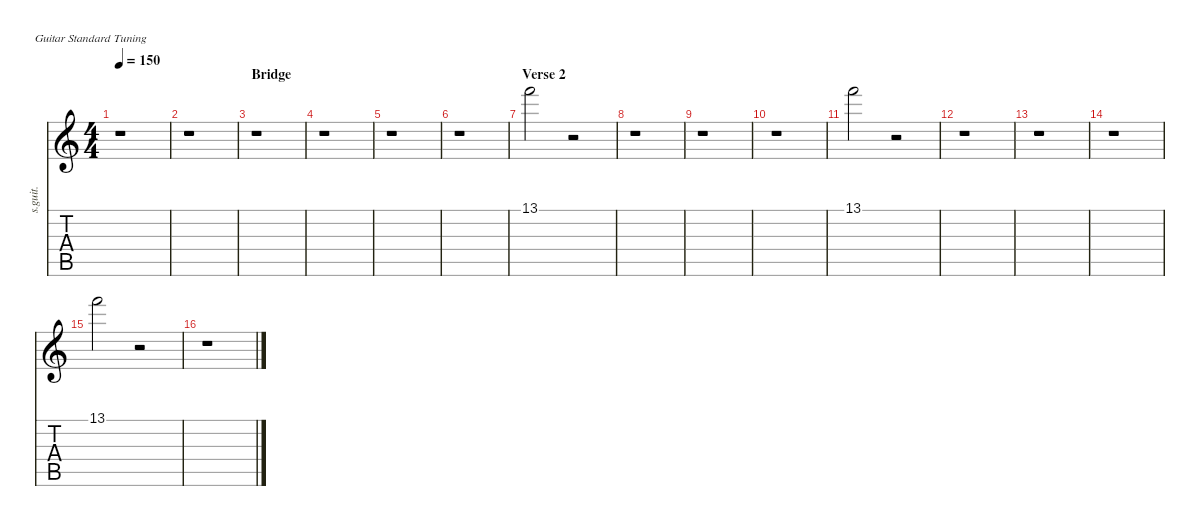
\defaultSystemsLayout 4
\hideDynamics
\bracketExtendMode nobrackets
\track ("Synth Pad 1" "s.guit.") {instrument synthvoice}
\staff {score tabs}
\tuning (E4 B3 G3 D3 A2 E2)
\displaytranspose 12
\ts (4 4)
\tempo 150
\clef g2
\ks c
r.1{dy f} |
r.1 |
\section ("" "Bridge")
r.1 |
r.1 |
r.1 |
r.1 |
\section ("" "Verse 2")
13.1.2{lyrics (0 "") lyrics (1 "") lyrics (2 "") lyrics (3 "") lyrics (4 "")} r.2 |
r.1 |
r.1 |
r.1 |
13.1.2{lyrics (0 "") lyrics (1 "") lyrics (2 "") lyrics (3 "") lyrics (4 "")} r.2 |
r.1 |
r.1 |
r.1 |
13.1.2{lyrics (0 "") lyrics (1 "") lyrics (2 "") lyrics (3 "") lyrics (4 "")} r.2 |
r.1
